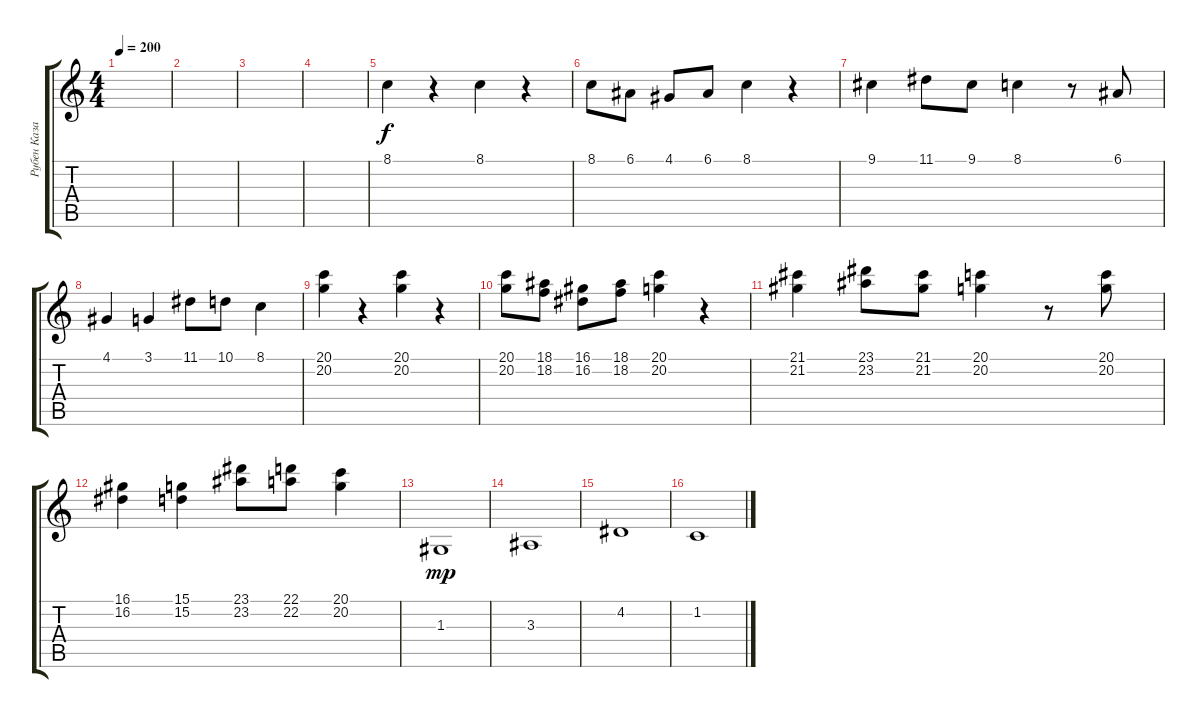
\track ("Рубен Казарьян" "Рубен Каза") {instrument tuba}
\staff {score tabs}
\tuning (E4 B3 G3 D3 A2 C2) {hide}
\ts (4 4)
\tempo 200
\clef g2
\ks c
|
|
|
|
8.1.4 r.4 8.1.4 r.4 |
8.1.8 6.1.8 4.1.8 6.1.8 8.1.4 r.4 |
9.1.4 11.1.8 9.1.8 8.1.4 r.8 6.1.8 |
4.1.4 3.1.4 11.1.8 10.1.8 8.1.4 |
(20.1 20.2).4 r.4 (20.1 20.2).4 r.4 |
(20.1 20.2).8 (18.1 18.2).8 (16.1 16.2).8 (18.1 18.2).8 (20.1 20.2).4 r.4 |
(21.1 21.2).4 (23.1 23.2).8 (21.1 21.2).8 (20.1 20.2).4 r.8 (20.1 20.2).8 |
(16.1 16.2).4 (15.1 15.2).4 (23.1 23.2).8 (22.1 22.2).8 (20.1 20.2).4 |
1.3.1{dy mp} |
3.3.1 |
4.2.1 |
1.2.1
